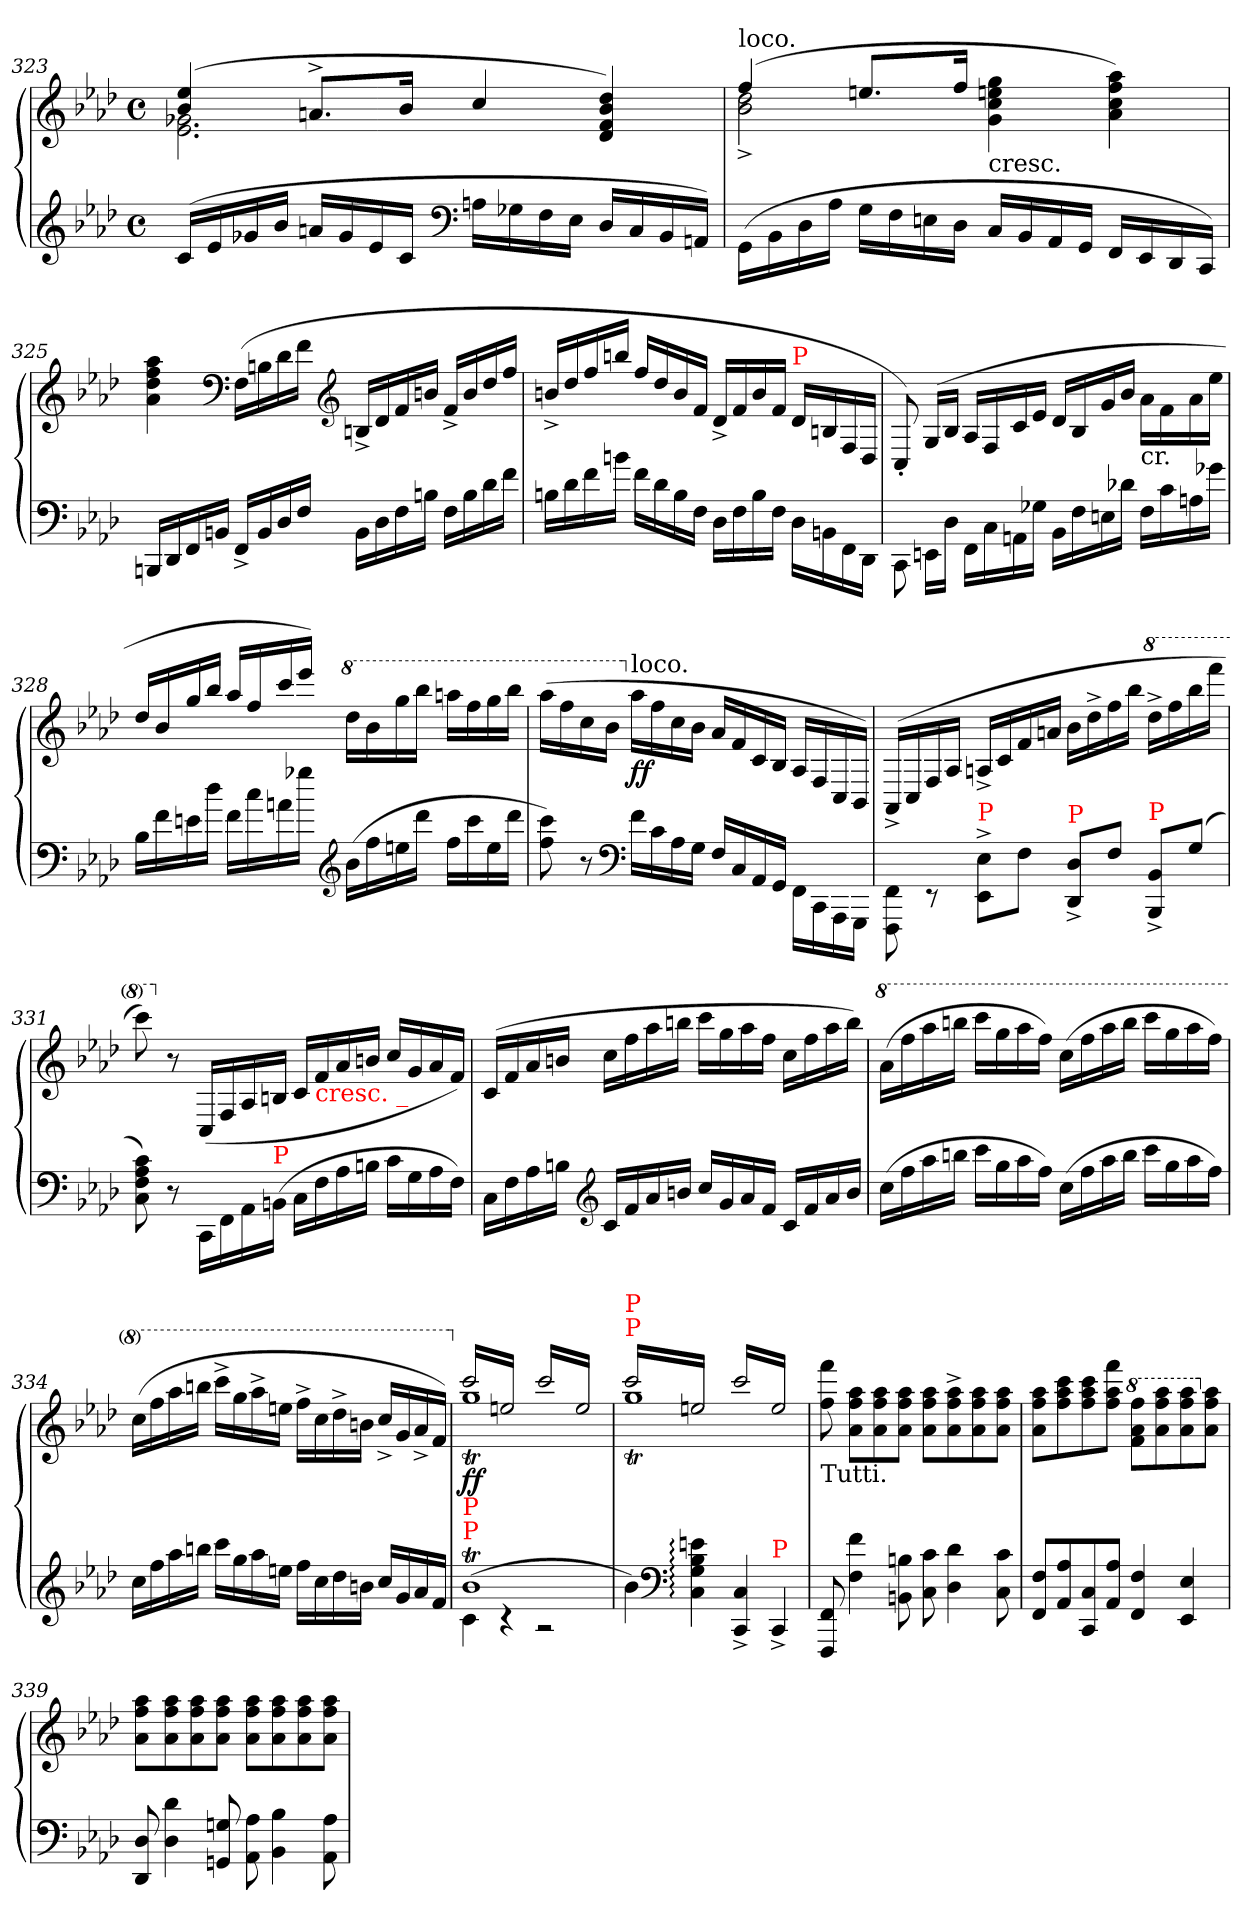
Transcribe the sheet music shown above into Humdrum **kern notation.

**kern	**kern	**dynam
*part1	*part1	*part1
*staff2	*staff1	*staff1/2
*clefG2	*clefG2	*
*k[b-e-a-d-]	*k[b-e-a-d-]	*
*f:	*f:	*
*M4/4	*M4/4	*
*met(c)	*met(c)	*
=323	=323	=323
*	*^	*
(>16cLL	(>4ee- 4b-	2.g-X 2.e-	.
16e-	.	.	.
16g-X	.	.	.
16b-JJ	.	.	.
16anLL	8.an^>L	.	.
16g-	.	.	.
16e-	.	.	.
16cJJ	16b-Jk	.	.
*clefF4	*	*	*
16AnLL	4cc/	.	.
16G-X	.	.	.
16F	.	.	.
16E-JJ	.	.	.
16D-LL	4dd- 4b- 4f 4d-)	4ryy	.
16C	.	.	.
16BB-	.	.	.
16AAJJ)	.	.	.
=324	=324	=324	=324
!	!LO:TX:a:t=loco.	!	!
(>16GG\LL	(>4ff	2dd-^< 2b-^<	.
16BB-\	.	.	.
16D-\	.	.	.
16A-\JJ	.	.	.
16GLL	8.eenL	.	.
16F	.	.	.
16En	.	.	.
16D-JJ	16ffJk	.	.
!	!LO:TX:b:t=cresc.	!	!
16CLL	2ryy	4gg 4een 4cc 4g	.
16BB-	.	.	.
16AA-	.	.	.
16GGJJ	.	.	.
16FFLL	.	4aa- 4ff 4cc 4a-)	.
16EE-	.	.	.
16DD-	.	.	.
16CCJJ)	.	.	.
*	*v	*v	*
=325	=325	=325
16BBBnLL	4aa- 4ff 4dd- 4a-	.
16DD-	.	.
16FF	.	.
16BBnJJ	.	.
*	*clefF4	*
16FF^>LL	(>16FLL	.
16BB	16Bn	.
16D-	16d-	.
16FJJ	16fJJ	.
*	*clefG2	*
16BBLL	16Bn^<LL	.
16D-	16d-	.
16F	16f	.
16BJJ	16bnJJ	.
16FLL	16f^</LL	.
16B	16b/	.
16d-	16dd-/	.
16fJJ	16ff/JJ	.
=326	=326	=326
16BnLL	16bn^</LL	.
16d-	16dd-/	.
16f\	16ff/	.
16bn\JJ	16bbn/JJ	.
16f\LL	16ff/LL	.
16d-\	16dd-/	.
16B	16b	.
16FJJ	16fJJ	.
16D-LL	16d-^<LL	.
16F	16f	.
16B	16b	.
16FJJ	16fJJ	.
!	!LO:TX:a:color=red:t=P	!
16D-\LL	16d-\LL	.
16BB	16B/	.
16FF	16F/	.
16DD-JJ	16D-/JJ	.
=327	=327	=327
8CC\	8C'>/)	.
16EEn\LL	(>16G/LL	.
16D-\JJ	16B-/JJ	.
16FF\LL	16A-/LL	.
16C\	16F/	.
16AAn	16c	.
16G-XJJ	16e-JJ	.
16BB-LL	16d-LL	.
16F	16B-	.
16En	16g	.
16d-XJJ	16b-JJ	.
!	!LO:TX:b:t=cr.	!
16FLL	16a-LL	.
16c	16f	.
16An	16a-	.
16g-XJJ	16ee-JJ	.
=328	=328	=328
16B-\LL	16dd-/LL	.
16f\	16b-/	.
16en\	16gg/	.
16dd-\JJ	16bb-/JJ	.
16f\LL	16aa-/LL	.
16cc\	16ff/	.
16an\	16ccc/	.
16gg-XJJ	16eee-JJ)	.
*clefG2	*	*
*	*8va	*
(>16b-LL	16ddd-LL	.
16ff	16bb-	.
16een	16ggg	.
16ddd-JJ	16bbb-JJ	.
16ffLL	16aaaLL	.
16ccc	16fff	.
16ee	16ggg	.
16ddd-JJ	16bbb-JJ	.
=329	=329	=329
8ccc 8ff)	(>16aaa-LL	.
.	16fff	.
8r	16ccc	.
.	16bb-JJ	.
*clefF4	*	*
*	*X8va	*
!	!LO:TX:a:t=loco.	!
!	!	!LO:DY:b
16fLL	16aa-LL	ff
16c	16ff	.
16A-	16cc	.
16GJJ	16b-JJ	.
16F/LL	16a-LL	.
16C/	16f	.
16AA-/	16c	.
16GG/JJ	16B-JJ	.
16FF\LL	16A-/LL	.
16CC\	16F/	.
16AAA-\	16C/	.
16GGG\JJ	16BB-/JJ)	.
=330	=330	=330
8FF\ 8FFF\	(>16AA-^>/LL	.
.	16C/	.
8rEE	16F/	.
.	16A-/JJ	.
!LO:TX:a:color=red:t=P	!	!
8E-^<\ 8EE-^<\L	16An^>/LL	.
.	16c	.
8FJ	16f	.
.	16anJJ	.
!LO:TX:a:color=red:t=P	!	!
8D-^< 8DD-^<L	16b-LL	.
.	16dd-^>	.
8FJ	16ff	.
.	16bb-JJ	.
*	*8va	*
!LO:TX:a:color=red:t=P	!	!
8BB-^< 8BBB-^<L	16ddd-^>LL	.
.	16fff	.
(>8GJ	16bbb-	.
.	16ffffJJ	.
=331	=331	=331
8c 8A- 8F 8C)	8cccc)	.
*	*X8va	*
8r	8r	.
16CC\LL	(>16C/LL	.
16FF\	16F/	.
16AA-\	16A-/	.
!LO:TX:a:color=red:t=P	!	!
(>16BBn\JJ	16Bn/JJ	.
16CLL	16cLL	.
!	!LO:TX:b:color=red:t=cresc. _	!
16F	16f	.
16A-	16a-	.
16BnJJ	16bnJJ	.
16cLL	16ccLL	.
16G	16g	.
16A-	16a-	.
16FJJ)	16fJJ)	.
=332	=332	=332
16CLL	(>16cLL	.
16F	16f	.
16A-	16a-	.
16BnJJ	16bnJJ	.
*clefG2	*	*
16cLL	16ccLL	.
16f	16ff	.
16a-	16aa-	.
16bnJJ	16bbnJJ	.
16ccLL	16cccLL	.
16g	16gg	.
16a-	16aa-	.
16fJJ	16ffJJ	.
16cLL	16ccLL	.
16f	16ff	.
16a-	16aa-	.
16bJJ	16bbJJ)	.
=333	=333	=333
*	*8va	*
(>16ccLL	(>16aa-LL	.
16ff	16fff	.
16aa-	16aaa-	.
16bbnJJ	16bbbnJJ	.
16cccLL	16ccccLL	.
16gg	16ggg	.
16aa-	16aaa-	.
16ffJJ)	16fffJJ)	.
(>16ccLL	(>16cccLL	.
16ff	16fff	.
16aa-	16aaa-	.
16bbJJ	16bbbJJ	.
16cccLL	16ccccLL	.
16gg	16ggg	.
16aa-	16aaa-	.
16ffJJ)	16fffJJ)	.
=334	=334	=334
16ccLL	(>16cccLL	.
16ff	16fff	.
16aa-	16aaa-	.
16bbnJJ	16bbbnJJ	.
16cccLL	16cccc^<LL	.
16gg	16ggg	.
16aa-	16aaa-^<	.
16eenJJ	16eeenJJ	.
16ffLL	16fff^<LL	.
16cc	16ccc	.
16dd-	16ddd-^<	.
16bnJJ	16bbnJJ	.
16ccLL	16ccc^<LL	.
16g	16gg	.
16a-	16aa-^<	.
16fJJ	16ffJJ)	.
=335	=335	=335
*^	*	*
*	*	*X8va	*
*	*	*^	*
!	!	!LO:TX:a:color=red:t=P	!	!
!	!	!LO:TX:a:color=red:t=P	!	!
!LO:TX:a:color=red:t=P	!	!	!	!
!LO:TX:a:color=red:t=P	!	!	!	!
!	!	!	!	!LO:DY:b
*	*	*tremolo	*	*
(>1b-T	4c	(<16cccLL	1ggt	ff
.	.	16een)	.	.
.	.	16ccc	.	.
.	.	16een)	.	.
.	4rc	16ccc	.	.
.	.	16een)	.	.
.	.	16ccc	.	.
.	.	16een)JJ	.	.
.	2rA	(<16cccLL	.	.
.	.	16ee)	.	.
.	.	16ccc	.	.
.	.	16ee)	.	.
.	.	16ccc	.	.
.	.	16ee)	.	.
.	.	16ccc	.	.
.	.	16ee)JJ	.	.
*v	*v	*	*	*
=336	=336	=336	=336
!	!LO:TX:a:color=red:t=P	!	!
!	!LO:TX:a:color=red:t=P	!	!
4b-)	(<16cccLL	1ggt	.
.	16ee)	.	.
.	16ccc	.	.
.	16ee)	.	.
*clefF4	*	*	*
4en: 4B-: 4G: 4C:	16ccc	.	.
.	16ee)	.	.
.	16ccc	.	.
.	16ee)JJ	.	.
4C^> 4CC^>	(<16cccLL	.	.
.	16ee)	.	.
.	16ccc	.	.
.	16ee)	.	.
!LO:TX:a:color=red:t=P	!	!	!
4CC^>	16ccc	.	.
.	16ee)	.	.
.	16ccc	.	.
.	16ee)JJ	.	.
*	*Xtremolo	*	*
*	*v	*v	*
=337	=337	=337
!	!LO:TX:b:t=Tutti.	!
8FF 8FFF	8fff 8ff	.
.	.	.
4f! 4F!	8aa-!\ 8ff!\ 8a-!\L	.
.	.	.
.	8aa-!\ 8ff!\ 8a-!\	.
8Bn! 8BBn!	8aa-!\ 8ff!\ 8a-!\J	.
8c! 8C!	8aa-!\ 8ff!\ 8a-!\L	.
4d-! 4D-!	8aa-!^<\ 8ff!^<\ 8a-!^<\	.
.	8aa-!\ 8ff!\ 8a-!\	.
8c! 8C!	8aa-!\ 8ff!\ 8a-!\J	.
=338	=338	=338
8F! 8FF!L	8aa-!\ 8ff!\ 8a-!\L	.
8A-! 8AA-!	8ccc!\ 8aa-!\ 8ff!\	.
8C! 8CC!	8ccc!\ 8aa-!\ 8ff!\	.
8A-! 8AA-!J	8fff!\ 8aa-!\ 8ff!\J	.
*	*8va	*
4F! 4FF!	8fff!\ 8aa-!\ 8ff!\L	.
.	8aaa-!\ 8fff!\ 8aa-!\	.
4E-! 4EE-!	8aaa-!\ 8fff!\ 8aa-!\	.
*	*X8va	*
.	8aa-!\ 8ff!\ 8a-!\J	.
=339	=339	=339
8D-! 8DD-!	8aa-!\ 8ff!\ 8a-!\L	.
4d-! 4D-!	8aa-!\ 8ff!\ 8a-!\	.
.	8aa-!\ 8ff!\ 8a-!\	.
8Gn!/ 8GGn!/	8aa-!\ 8ff!\ 8a-!\J	.
8A-! 8AA-!	8aa-!\ 8ff!\ 8a-!\L	.
4B-! 4BB-!	8aa-!\ 8ff!\ 8a-!\	.
.	8aa-!\ 8ff!\ 8a-!\	.
8A-! 8AA-!	8aa-!\ 8ff!\ 8a-!\J	.
=	=	=
*-	*-	*-
